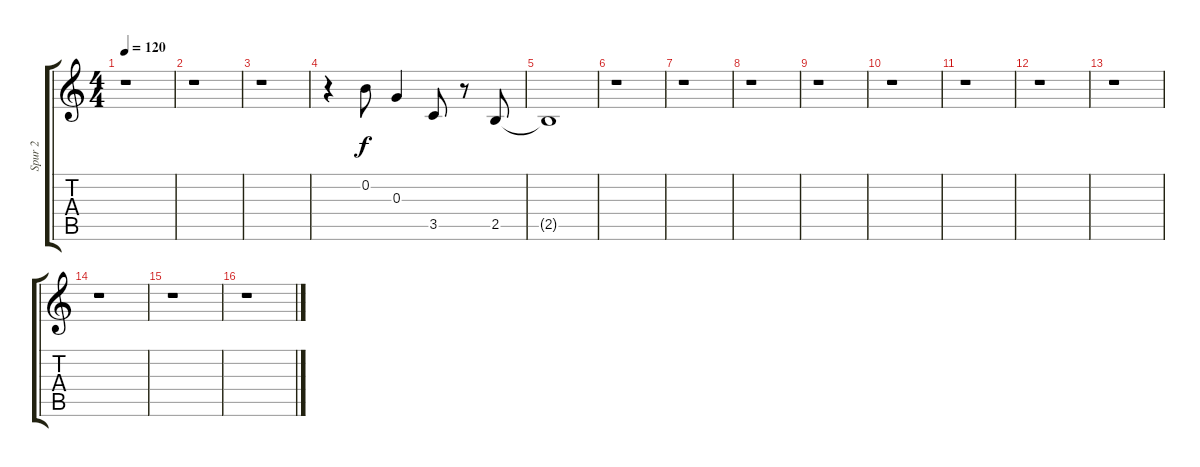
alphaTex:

\track ("Spur 2" "Spur 2") {instrument electricguitarclean}
\staff {score tabs}
\tuning (E4 B3 G3 D3 A2 E2) {hide}
\ts (4 4)
\tempo 120
\clef g2
\ks c
r.1{dy f} |
r.1 |
r.1 |
r.4 0.2.8 0.3.4 3.5.8 r.8 2.5.8 |
2.5{t}.1 |
r.1 |
r.1 |
r.1 |
r.1 |
r.1 |
r.1 |
r.1 |
r.1 |
r.1 |
r.1 |
r.1
